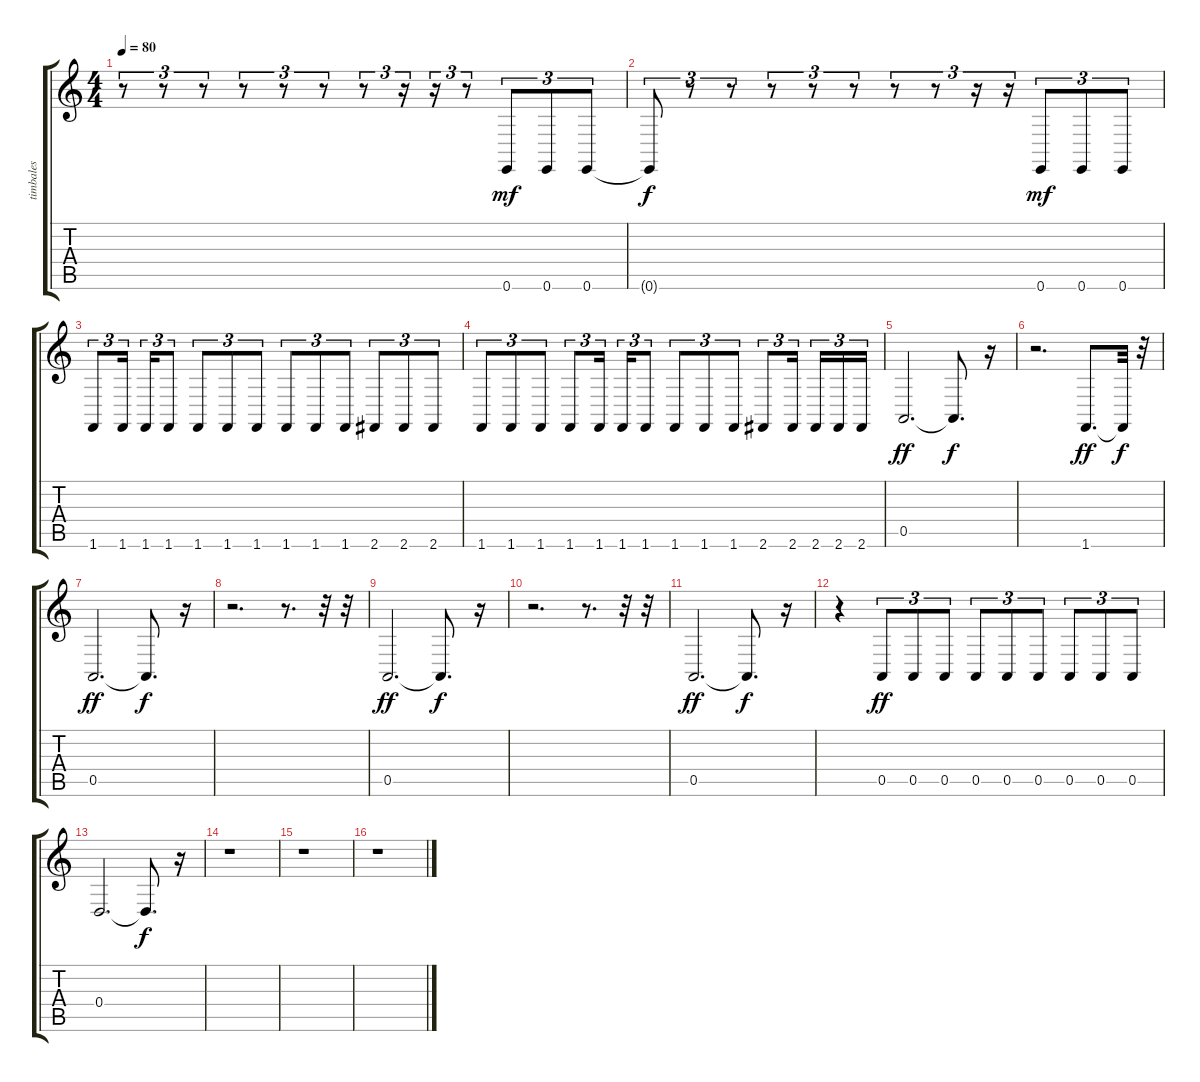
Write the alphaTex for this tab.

\track ("timbales" "timbales") {instrument timpani}
\staff {score tabs}
\tuning (E4 B3 G3 D3 A2 E2) {hide}
\ts (4 4)
\tempo 80
\clef g2
\ks c
r.8{tu (3 2) dy mf instrument timpani} r.8{tu (3 2)} r.8{tu (3 2)} r.8{tu (3 2)} r.8{tu (3 2)} r.8{tu (3 2)} r.8{tu (3 2)} r.16{tu (3 2)} r.16{tu (3 2)} r.8{tu (3 2)} 0.6.8{tu (3 2)} 0.6.8{tu (3 2)} 0.6.8{tu (3 2)} |
0.6{t}.8{tu (3 2) dy f} r.8{tu (3 2)} r.8{tu (3 2)} r.8{tu (3 2)} r.8{tu (3 2)} r.8{tu (3 2)} r.8{tu (3 2)} r.8{tu (3 2)} r.16{tu (3 2)} r.16{tu (3 2)} 0.6.8{tu (3 2) dy mf} 0.6.8{tu (3 2)} 0.6.8{tu (3 2)} |
1.6.8{tu (3 2)} 1.6.16{tu (3 2)} 1.6.16{tu (3 2)} 1.6.8{tu (3 2)} 1.6.8{tu (3 2)} 1.6.8{tu (3 2)} 1.6.8{tu (3 2)} 1.6.8{tu (3 2)} 1.6.8{tu (3 2)} 1.6.8{tu (3 2)} 2.6.8{tu (3 2)} 2.6.8{tu (3 2)} 2.6.8{tu (3 2)} |
1.6.8{tu (3 2)} 1.6.8{tu (3 2)} 1.6.8{tu (3 2)} 1.6.8{tu (3 2)} 1.6.16{tu (3 2)} 1.6.16{tu (3 2)} 1.6.8{tu (3 2)} 1.6.8{tu (3 2)} 1.6.8{tu (3 2)} 1.6.8{tu (3 2)} 2.6.8{tu (3 2)} 2.6.16{tu (3 2)} 2.6.16{tu (3 2)} 2.6.16{tu (3 2)} 2.6.16{tu (3 2)} |
0.5.2{d dy ff} 0.5{t}.8{d dy f} r.16 |
r.2{d} 1.6.8{d dy ff} 1.6{t}.32{dy f} r.32 |
0.5.2{d dy ff} 0.5{t}.8{d dy f} r.16 |
r.2{d} r.8{d} r.32 r.32 |
0.5.2{d dy ff} 0.5{t}.8{d dy f} r.16 |
r.2{d} r.8{d} r.32 r.32 |
0.5.2{d dy ff} 0.5{t}.8{d dy f} r.16 |
r.4 0.5.8{tu (3 2) dy ff volume 6} 0.5.8{tu (3 2) volume 7} 0.5.8{tu (3 2) volume 8} 0.5.8{tu (3 2) volume 10} 0.5.8{tu (3 2) volume 10} 0.5.8{tu (3 2) volume 12} 0.5.8{tu (3 2) volume 13} 0.5.8{tu (3 2) volume 14} 0.5.8{tu (3 2) volume 15} |
0.4.2{d volume 16} 0.4{t}.8{d dy f} r.16 |
r.1 |
r.1 |
r.1
